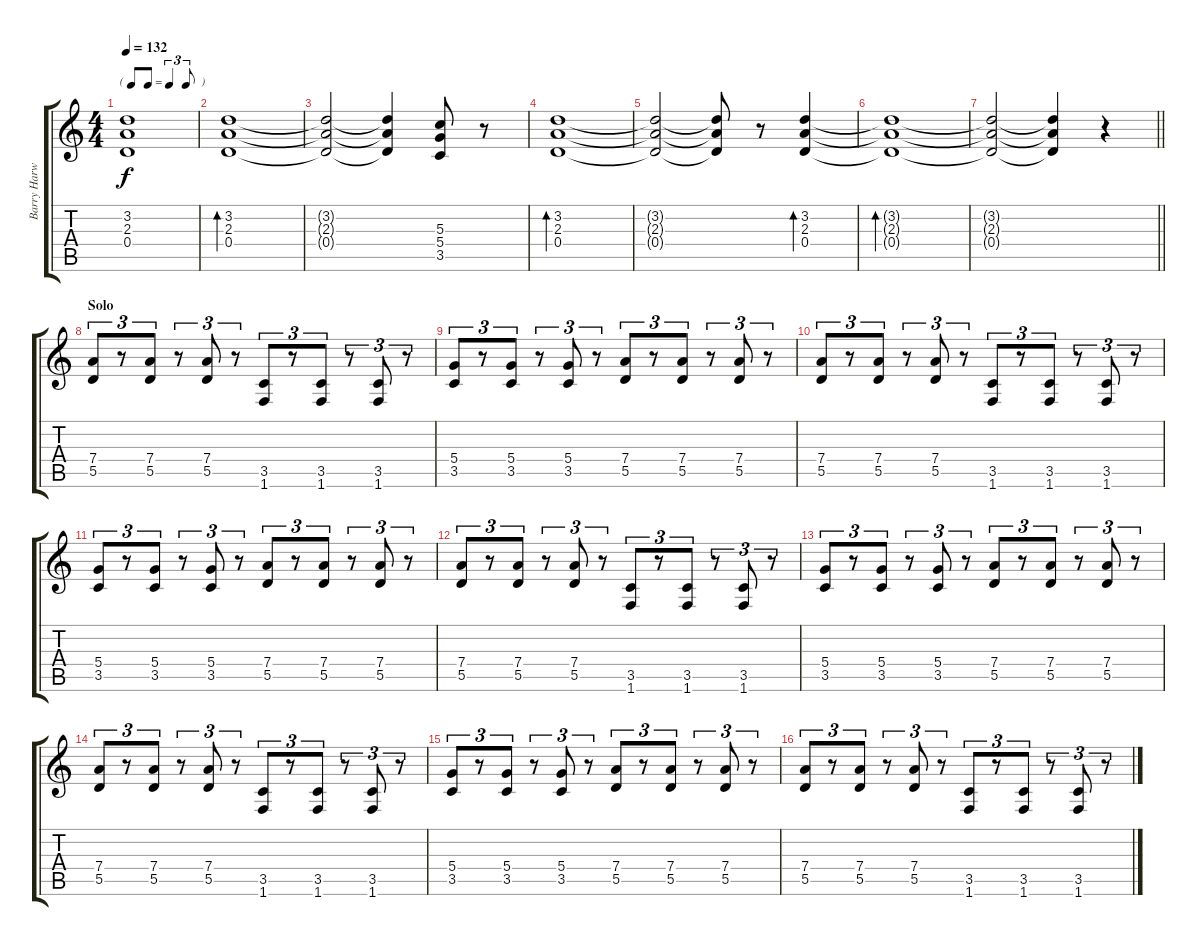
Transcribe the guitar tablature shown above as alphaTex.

\track ("Barry Harwood (Fills II)" "Barry Harw") {instrument distortionguitar}
\staff {score tabs}
\tuning (E4 B3 G3 D3 A2 E2) {hide}
\ts (4 4)
\tf triplet8th
\tempo 132
\clef g2
\ks c
(3.2{t} 2.3{t} 0.4{t}).1{dy f} |
(3.2 2.3 0.4).1{bd 120} |
(3.2{t} 2.3{t} 0.4{t}).2 (3.2{t} 2.3{t} 0.4{t}).4 (5.3 5.4 3.5).8 r.8 |
(3.2 2.3 0.4).1{bd 120} |
(3.2{t} 2.3{t} 0.4{t}).2 (3.2{t} 2.3{t} 0.4{t}).8 r.8 (3.2 2.3 0.4).4{bd 120} |
(3.2{t} 2.3{t} 0.4{t}).1{bd 120} |
\barLineRight lightlight
(3.2{t} 2.3{t} 0.4{t}).2 (3.2{t} 2.3{t} 0.4{t}).4 r.4 |
\section ("" "Solo")
(7.4 5.5).8{tu (3 2)} r.8{tu (3 2)} (7.4 5.5).8{tu (3 2)} r.8{tu (3 2)} (7.4 5.5).8{tu (3 2)} r.8{tu (3 2)} (3.5 1.6).8{tu (3 2)} r.8{tu (3 2)} (3.5 1.6).8{tu (3 2)} r.8{tu (3 2)} (3.5 1.6).8{tu (3 2)} r.8{tu (3 2)} |
(5.4 3.5).8{tu (3 2)} r.8{tu (3 2)} (5.4 3.5).8{tu (3 2)} r.8{tu (3 2)} (5.4 3.5).8{tu (3 2)} r.8{tu (3 2)} (7.4 5.5).8{tu (3 2)} r.8{tu (3 2)} (7.4 5.5).8{tu (3 2)} r.8{tu (3 2)} (7.4 5.5).8{tu (3 2)} r.8{tu (3 2)} |
(7.4 5.5).8{tu (3 2)} r.8{tu (3 2)} (7.4 5.5).8{tu (3 2)} r.8{tu (3 2)} (7.4 5.5).8{tu (3 2)} r.8{tu (3 2)} (3.5 1.6).8{tu (3 2)} r.8{tu (3 2)} (3.5 1.6).8{tu (3 2)} r.8{tu (3 2)} (3.5 1.6).8{tu (3 2)} r.8{tu (3 2)} |
(5.4 3.5).8{tu (3 2)} r.8{tu (3 2)} (5.4 3.5).8{tu (3 2)} r.8{tu (3 2)} (5.4 3.5).8{tu (3 2)} r.8{tu (3 2)} (7.4 5.5).8{tu (3 2)} r.8{tu (3 2)} (7.4 5.5).8{tu (3 2)} r.8{tu (3 2)} (7.4 5.5).8{tu (3 2)} r.8{tu (3 2)} |
(7.4 5.5).8{tu (3 2)} r.8{tu (3 2)} (7.4 5.5).8{tu (3 2)} r.8{tu (3 2)} (7.4 5.5).8{tu (3 2)} r.8{tu (3 2)} (3.5 1.6).8{tu (3 2)} r.8{tu (3 2)} (3.5 1.6).8{tu (3 2)} r.8{tu (3 2)} (3.5 1.6).8{tu (3 2)} r.8{tu (3 2)} |
(5.4 3.5).8{tu (3 2)} r.8{tu (3 2)} (5.4 3.5).8{tu (3 2)} r.8{tu (3 2)} (5.4 3.5).8{tu (3 2)} r.8{tu (3 2)} (7.4 5.5).8{tu (3 2)} r.8{tu (3 2)} (7.4 5.5).8{tu (3 2)} r.8{tu (3 2)} (7.4 5.5).8{tu (3 2)} r.8{tu (3 2)} |
(7.4 5.5).8{tu (3 2)} r.8{tu (3 2)} (7.4 5.5).8{tu (3 2)} r.8{tu (3 2)} (7.4 5.5).8{tu (3 2)} r.8{tu (3 2)} (3.5 1.6).8{tu (3 2)} r.8{tu (3 2)} (3.5 1.6).8{tu (3 2)} r.8{tu (3 2)} (3.5 1.6).8{tu (3 2)} r.8{tu (3 2)} |
(5.4 3.5).8{tu (3 2)} r.8{tu (3 2)} (5.4 3.5).8{tu (3 2)} r.8{tu (3 2)} (5.4 3.5).8{tu (3 2)} r.8{tu (3 2)} (7.4 5.5).8{tu (3 2)} r.8{tu (3 2)} (7.4 5.5).8{tu (3 2)} r.8{tu (3 2)} (7.4 5.5).8{tu (3 2)} r.8{tu (3 2)} |
(7.4 5.5).8{tu (3 2)} r.8{tu (3 2)} (7.4 5.5).8{tu (3 2)} r.8{tu (3 2)} (7.4 5.5).8{tu (3 2)} r.8{tu (3 2)} (3.5 1.6).8{tu (3 2)} r.8{tu (3 2)} (3.5 1.6).8{tu (3 2)} r.8{tu (3 2)} (3.5 1.6).8{tu (3 2)} r.8{tu (3 2)}
